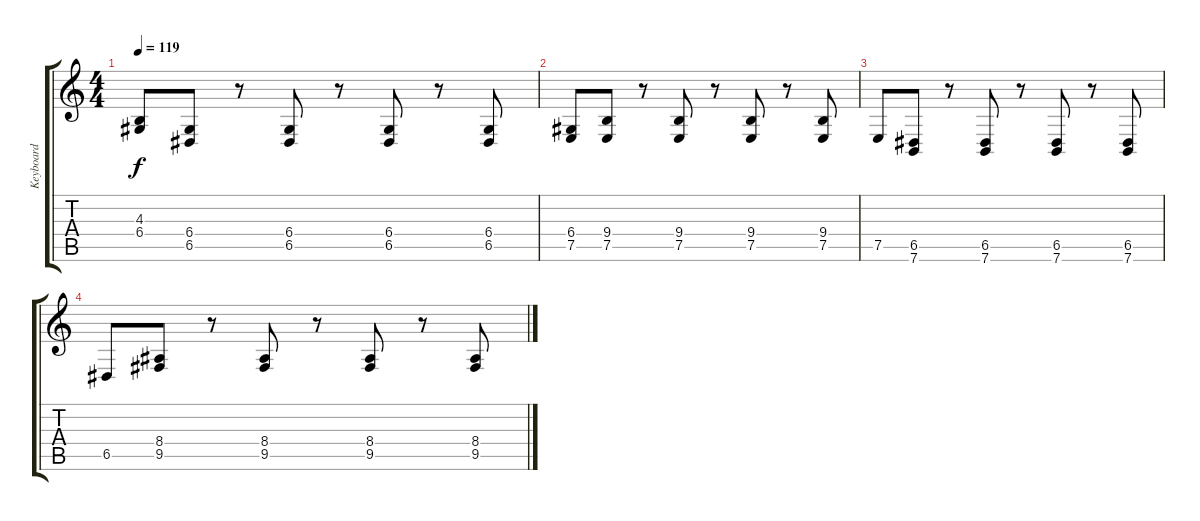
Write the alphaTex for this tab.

\track ("Keyboard" "Keyboard") {instrument pad3polysynth}
\staff {score tabs}
\tuning (E4 B3 G3 D3 A2 E2) {hide}
\ts (4 4)
\tempo 119
\clef g2
\ks c
(4.3 6.4).8{dy f} (6.4 6.5).8 r.8 (6.4 6.5).8 r.8 (6.4 6.5).8 r.8 (6.4 6.5).8 |
(6.4 7.5).8 (9.4 7.5).8 r.8 (9.4 7.5).8 r.8 (9.4 7.5).8 r.8 (9.4 7.5).8 |
7.5.8 (6.5 7.6).8 r.8 (6.5 7.6).8 r.8 (6.5 7.6).8 r.8 (6.5 7.6).8 |
6.5.8 (8.4 9.5).8 r.8 (8.4 9.5).8 r.8 (8.4 9.5).8 r.8 (8.4 9.5).8
